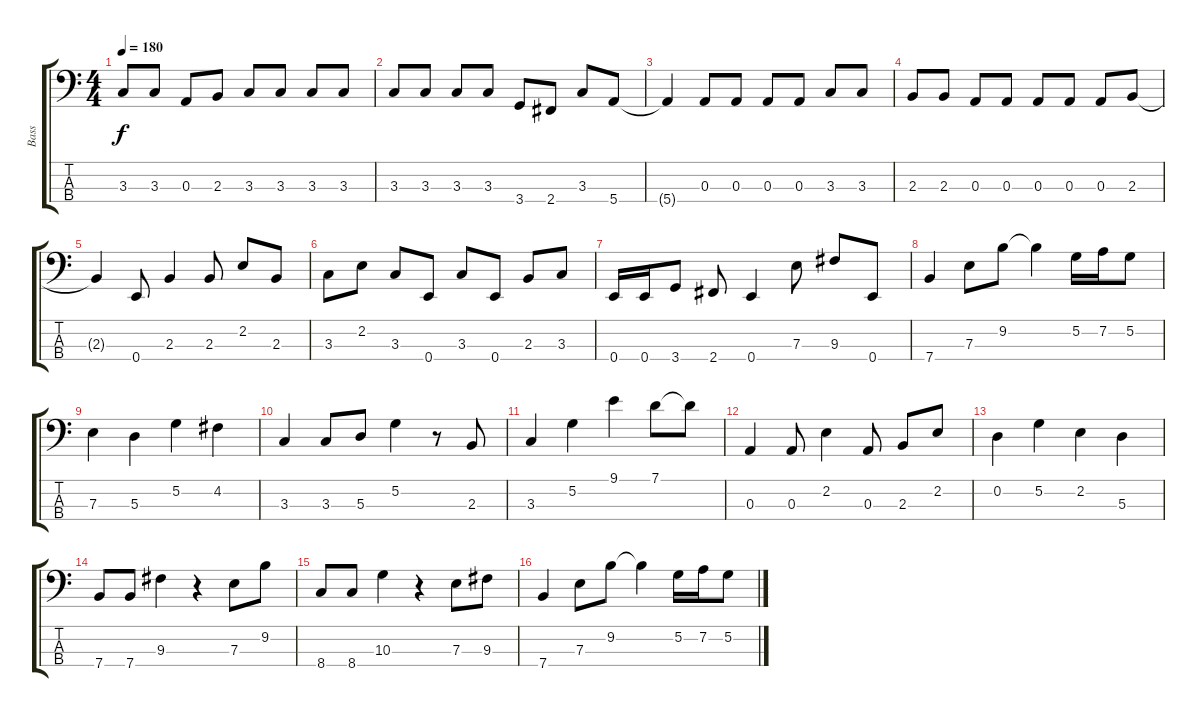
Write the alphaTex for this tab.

\track ("Bass" "Bass") {instrument electricbasspick}
\staff {score tabs}
\tuning (G2 D2 A1 E1) {hide}
\ts (4 4)
\tempo 180
\clef f4
\ks c
3.3{t}.8{dy f} 3.3.8 0.3.8 2.3.8 3.3.8 3.3.8 3.3.8 3.3.8 |
3.3.8 3.3.8 3.3.8 3.3.8 3.4.8 2.4.8 3.3.8 5.4.8 |
5.4{t}.4 0.3.8 0.3.8 0.3.8 0.3.8 3.3.8 3.3.8 |
2.3.8 2.3.8 0.3.8 0.3.8 0.3.8 0.3.8 0.3.8 2.3.8 |
2.3{t}.4 0.4.8 2.3.4 2.3.8 2.2.8 2.3.8 |
3.3.8 2.2.8 3.3.8 0.4.8 3.3.8 0.4.8 2.3.8 3.3.8 |
0.4.16 0.4.16 3.4.8 2.4.8 0.4.4 7.3.8 9.3.8 0.4.8 |
7.4.4 7.3.8 9.2.8 9.2{t}.4 5.2.16 7.2.16 5.2.8 |
7.3.4 5.3.4 5.2.4 4.2.4 |
3.3.4 3.3.8 5.3.8 5.2.4 r.8 2.3.8 |
3.3.4 5.2.4 9.1.4 7.1.8 7.1{t}.8 |
0.3.4 0.3.8 2.2.4 0.3.8 2.3.8 2.2.8 |
0.2.4 5.2.4 2.2.4 5.3.4 |
7.4.8 7.4.8 9.3.4 r.4 7.3.8 9.2.8 |
8.4.8 8.4.8 10.3.4 r.4 7.3.8 9.3.8 |
7.4.4 7.3.8 9.2.8 9.2{t}.4 5.2.16 7.2.16 5.2.8
